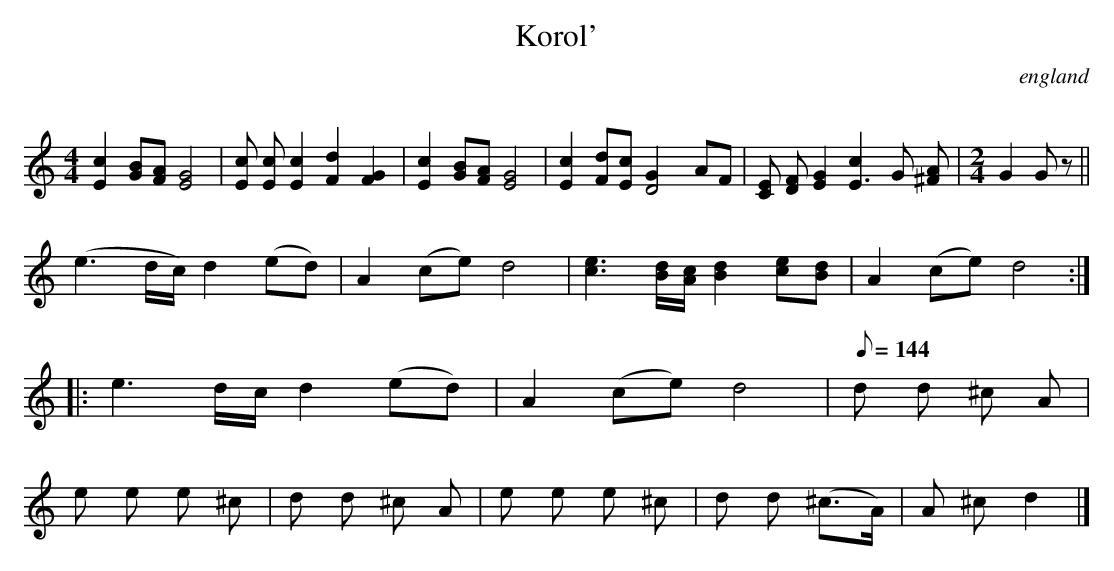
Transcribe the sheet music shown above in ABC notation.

X:1
T:Korol'
O:england
Q:72
M:4/4
L:1/8
K:DDor
[E2c2][GB][FA] [E4G4] | \
[Ec] [Ec] [E2c2] [F2d2] [F2G2] | \
[E2c2][GB][FA] [E4G4] | [E2c2][Fd][Ec] [D4G2]AF | \
[CE] [DF] [E2G2] [E3c2]G [^FA] | \
M:2/4
L:1/8
G2 G z ||
(e3d/2c/2) d2 (ed) | A2 (ce) d4 | \
[c3e3][B/2d/2][A/2c/2] [B2d2] [ce][Bd] | \
A2 (ce) d4 :|\
|: e3d/2c/2 d2 (ed) | A2 (ce) d4 | \
Q:144
d d ^c A | e e e ^c | d d ^c A | \
e e e ^c | d d (^c>A) | A ^c d2 |]
